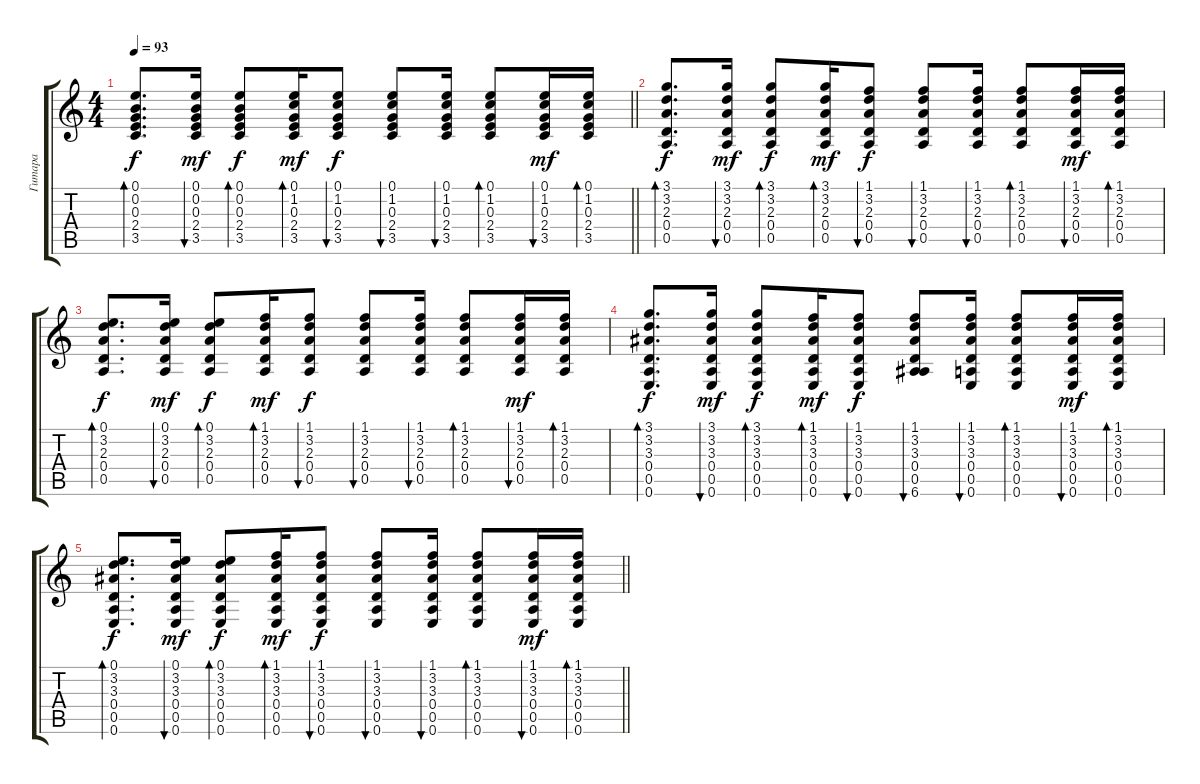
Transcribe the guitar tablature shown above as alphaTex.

\track ("Гитара" "Гитара") {instrument acousticguitarsteel}
\staff {score tabs}
\tuning (E4 B3 G3 D3 A2 E2) {hide}
\ts (4 4)
\tempo 93
\clef g2
\barLineRight lightlight
\ks c
(0.1 0.2 0.3 2.4 3.5).8{d bd 60 dy f} (0.1 0.2 0.3 2.4 3.5).16{bu 60 dy mf} (0.1 0.2 0.3 2.4 3.5).8{bd 60 dy f} (0.1 1.2 0.3 2.4 3.5).16{bd 60 dy mf} (0.1 1.2 0.3 2.4 3.5).8{bu 60 dy f} (0.1 1.2 0.3 2.4 3.5).8{bu 60} (0.1 1.2 0.3 2.4 3.5).16{bu 60} (0.1 1.2 0.3 2.4 3.5).8{bd 60} (0.1 1.2 0.3 2.4 3.5).16{bu 60 dy mf} (0.1 1.2 0.3 2.4 3.5).16{bd 60} |
(3.1 3.2 2.3 0.4 0.5).8{d bd 60 dy f} (3.1 3.2 2.3 0.4 0.5).16{bu 60 dy mf} (3.1 3.2 2.3 0.4 0.5).8{bd 60 dy f} (3.1 3.2 2.3 0.4 0.5).16{bd 60 dy mf} (1.1 3.2 2.3 0.4 0.5).8{bu 480 dy f} (1.1 3.2 2.3 0.4 0.5).8{bu 60} (1.1 3.2 2.3 0.4 0.5).16{bu 60} (1.1 3.2 2.3 0.4 0.5).8{bd 60} (1.1 3.2 2.3 0.4 0.5).16{bu 60 dy mf} (1.1 3.2 2.3 0.4 0.5).16{bd 60} |
(0.1 3.2 2.3 0.4 0.5).8{d bd 60 dy f} (0.1 3.2 2.3 0.4 0.5).16{bu 60 dy mf} (0.1 3.2 2.3 0.4 0.5).8{bd 60 dy f} (1.1 3.2 2.3 0.4 0.5).16{bd 60 dy mf} (1.1 3.2 2.3 0.4 0.5).8{bu 480 dy f} (1.1 3.2 2.3 0.4 0.5).8{bu 60} (1.1 3.2 2.3 0.4 0.5).16{bu 60} (1.1 3.2 2.3 0.4 0.5).8{bd 60} (1.1 3.2 2.3 0.4 0.5).16{bu 60 dy mf} (1.1 3.2 2.3 0.4 0.5).16{bd 60} |
(3.1 3.2 3.3 0.4 0.5 0.6).8{d bd 60 dy f} (3.1 3.2 3.3 0.4 0.5 0.6).16{bu 60 dy mf} (3.1 3.2 3.3 0.4 0.5 0.6).8{bd 60 dy f} (1.1 3.2 3.3 0.4 0.5 0.6).16{bd 60 dy mf} (1.1 3.2 3.3 0.4 0.5 0.6).8{bu 60 dy f} (1.1 3.2 3.3 0.4 0.5 6.6).8{bu 60} (1.1 3.2 3.3 0.4 0.5 0.6).16{bu 60} (1.1 3.2 3.3 0.4 0.5 0.6).8{bd 60} (1.1 3.2 3.3 0.4 0.5 0.6).16{bu 60 dy mf} (1.1 3.2 3.3 0.4 0.5 0.6).16{bd 60} |
\barLineRight lightlight
(0.1 3.2 3.3 0.4 0.5 0.6).8{d bd 60 dy f} (0.1 3.2 3.3 0.4 0.5 0.6).16{bu 60 dy mf} (0.1 3.2 3.3 0.4 0.5 0.6).8{bd 60 dy f} (1.1 3.2 3.3 0.4 0.5 0.6).16{bd 60 dy mf} (1.1 3.2 3.3 0.4 0.5 0.6).8{bu 60 dy f} (1.1 3.2 3.3 0.4 0.5 0.6).8{bu 60} (1.1 3.2 3.3 0.4 0.5 0.6).16{bu 60} (1.1 3.2 3.3 0.4 0.5 0.6).8{bd 60} (1.1 3.2 3.3 0.4 0.5 0.6).16{bu 60 dy mf} (1.1 3.2 3.3 0.4 0.5 0.6).16{bd 60}
